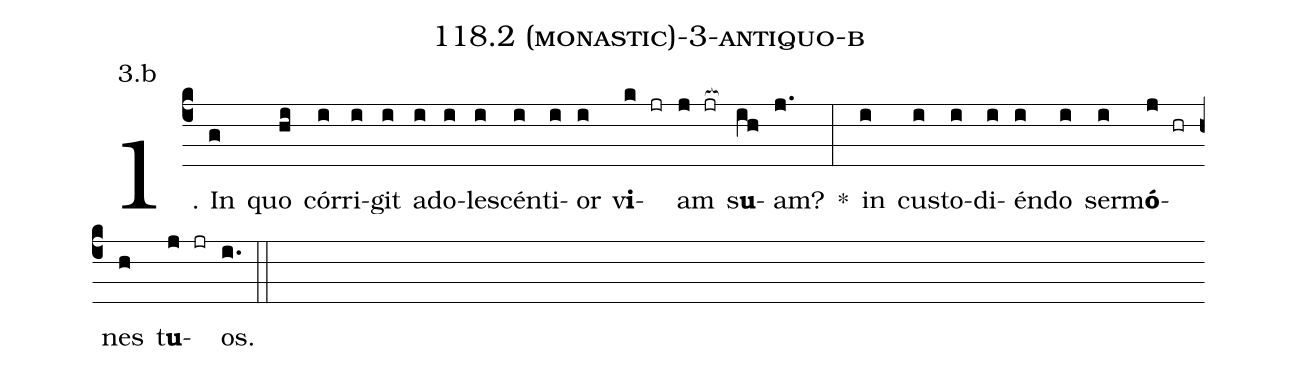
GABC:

name: 118.2 (monastic)-3-antiquo-b;
annotation: 3.b;
%%
(c4)1. In(g) quo(hi) cór(i)ri(i)git(i) ad(i)o(i)le(i)scén(i)ti(i)or(i) v<b>i</b>(k jr)am(j jr[ocb:1{]) s<b>u</b>(ih[ocb:0}])am?(j.) *(:) in(i) cus(i)to(i)di(i)én(i)do(i) ser(i)m<b>ó</b>(j hr)nes(h) t<b>u</b>(j jr)os.(i.) (::)
